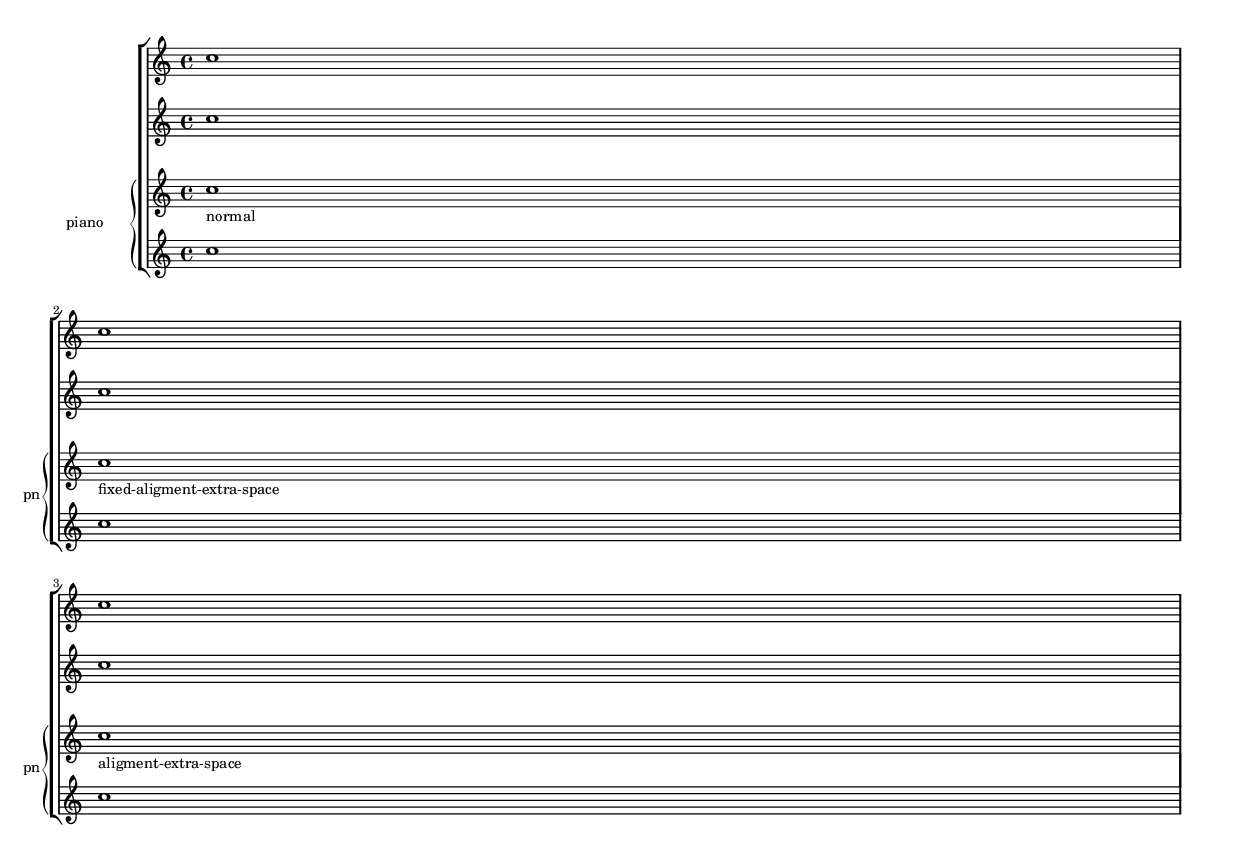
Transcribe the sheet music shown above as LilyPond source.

%% Do not edit this file; it is auto-generated from LSR http://lsr.dsi.unimi.it
%% This file is in the public domain.
\version "2.11.50"

\header {
  lsrtags = "tweaks-and-overrides, paper-and-layout, spacing"

  texidoc = "
By setting properties in @code{NonMusicalPaperColumn}, vertical spacing
can be adjusted per system.


By setting @code{alignment-extra-space} or
@code{fixed-alignment-extra-space} an individual system may be
stretched vertically.


For technical reasons, @code{\\overrideProperty} must be used for
changing these properties within a staff; @code{\\override} in a
@code{\\context} block may still be used for global overrides. 

"
  doctitle = "Alignment vertical spacing"
} % begin verbatim
#(set-global-staff-size 13)

\relative c''
\new StaffGroup <<
  \new Staff {
    c1 \break
    c1 \break
    c1 \break
  }
  \new Staff {
    c1 | c | c
  }
  \new PianoStaff <<
    \new Voice  {
      \set PianoStaff.instrumentName = #"piano"
      \set PianoStaff.shortInstrumentName = #"pn"
      c1_"normal"
      
      \overrideProperty
        #"Score.NonMusicalPaperColumn"
        #'line-break-system-details
        #'((fixed-alignment-extra-space . 15))
      c_"fixed-aligment-extra-space"

      \overrideProperty
        #"Score.NonMusicalPaperColumn"
        #'line-break-system-details
        #'((alignment-extra-space . 15))
      c_"aligment-extra-space"
    }
    { c1 | c | c }
  >>
>>
